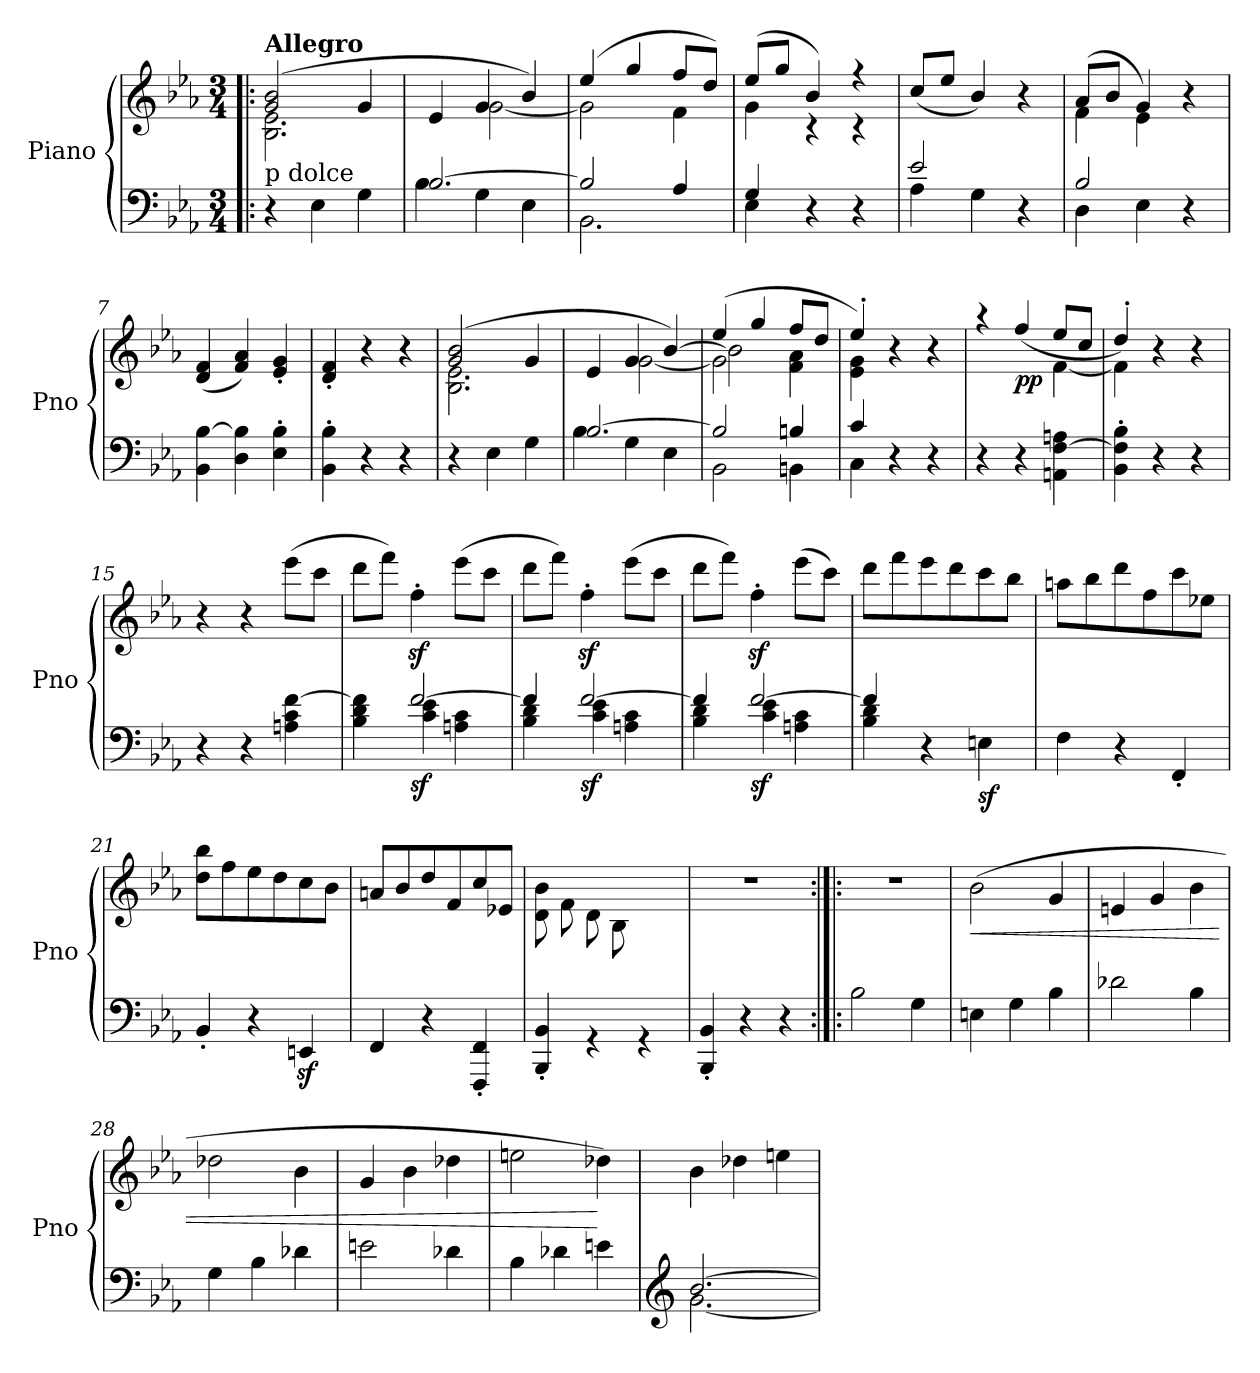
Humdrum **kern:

**kern	**kern	**dynam
*part1	*part1	*part1
*staff2	*staff1	*staff1/2
*I"Piano	*	*
*I'Pno	*	*
*clefF4	*clefG2	*
*k[b-e-a-]	*k[b-e-a-]	*
*E-:	*E-:	*
*M3/4	*M3/4	*
=1!|:	=1!|:	=1!|:
*	*^	*
!	!LO:TX:b:t=p dolce	!	!
!	!LO:TX:a:B:t=Allegro	!	!
4r	(>2g/ 2b-/	2.B-\ 2.e-\	.
4E-\	.	.	.
4G\	4g/	.	.
=2	=2	=2	=2
*^	*	*	*
[2.B-/	4B-\	4e-/	4ryy	.
.	4G\	4g/	[2g\	.
.	4E-\	4b-/)	.	.
=3	=3	=3	=3	=3
2B-/]	2.BB-\	(>4ee-/	2g\]	.
.	.	4gg/	.	.
4A-/	.	8ff/L	4f\	.
.	.	8dd/J)	.	.
=4	=4	=4	=4	=4
4G/	4E-\	(>8ee-/L	4g\	.
.	.	8gg/J	.	.
4r	2ryy	4b-/)	4rc	.
4r	.	4r	4rc	.
*	*	*v	*v	*
=5	=5	=5	=5
2e-/	4A-\	(<8cc/L	.
.	.	8ee-/J	.
.	4G\	4b-/)	.
4r	4ryy	4r	.
=6	=6	=6	=6
*	*	*^	*
2B-/	4D\	(>8a-/L	4f\	.
.	.	8b-/J	.	.
.	4E-\	4g/)	4e-\	.
4r	4ryy	4r	4ryy	.
*v	*v	*	*	*
*	*v	*v	*
=7	=7	=7
4BB-\ [4B-\	(<4d/ 4f/	.
4D\ 4B-\]	4f/ 4a-/)	.
4E-\' 4B-\'	4e-/' 4g/'	.
=8	=8	=8
4BB-\' 4B-\'	4d/' 4f/'	.
4r	4r	.
4r	4r	.
=9	=9	=9
*	*^	*
4r	(>2g/ 2b-/	2.B-\ 2.e-\	.
4E-\	.	.	.
4G\	4g/	.	.
!!LO:LB:g=z
=10	=10	=10	=10
*^	*	*^	*
[2.B-/	4B-\	4e-/	4ryy	2ryy	.
.	4G\	4g/	[2g\	.	.
.	4E-\	4ryy	.	[4b-/)	.
=11	=11	=11	=11	=11	=11
2B-/]	2BB-\	(>4ee-/	2g\]	2b-\]	.
.	.	4gg/	.	.	.
4Bn/	4BBn\	8ff/L	4f\ 4a-\	4ryy	.
.	.	8dd/J	.	.	.
*	*	*	*v	*v	*
=12	=12	=12	=12	=12
4c/	4C\	4ee-'/)	4e-\ 4g\	.
4r	2ryy	4r	2ryy	.
4r	.	4r	.	.
*v	*v	*	*	*
=13	=13	=13	=13
4r	4raa	2ryy	.
!	!	!	!LO:DY:b
4r	(>4ff/	.	pp
4AAn\ [4F\ 4An\	8ee-/L	[4f\	.
.	8cc/J	.	.
=14	=14	=14	=14
4BB-\' 4F\]' 4B-\'	4dd'/)	4f\]	.
4r	4r	2ryy	.
4r	4r	.	.
*	*v	*v	*
=15	=15	=15
4r	4r	.
4r	4r	.
4An\ 4c\ [4f\	(>8eee-\L	.
.	8ccc\J	.
=16	=16	=16
*^	*	*
4B-\ 4d\ 4f\]	4ryy	8ddd\L	.
.	.	8fff\J)	.
!	!	!	!LO:DY:b=2
[2f/	4c\ 4e-\	4ffz<'\	sf
.	4An\ 4c\	(>8eee-\L	.
.	.	8ccc\J	.
!!LO:LB:g=z
=17	=17	=17	=17
4f/]	4B-\ 4d\	8ddd\L	.
.	.	8fff\J)	.
!	!	!	!LO:DY:b=2
[2f/	4c\ 4e-\	4ffz<'\	sf
.	4An\ 4c\	(>8eee-\L	.
.	.	8ccc\J	.
=18	=18	=18	=18
4f/]	4B-\ 4d\	8ddd\L	.
.	.	8fff\J)	.
!	!	!	!LO:DY:b=2
[2f/	4c\ 4e-\	4ffz<'\	sf
.	4An\ 4c\	(>8eee-\L	.
.	.	8ccc\J)	.
=19	=19	=19	=19
4f/]	4B-\ 4d\	8ddd\L	.
.	.	8fff\	.
4r	2ryy	8eee-\	.
.	.	8ddd\	.
!	!	!	!LO:DY:b=2
4En\	.	8ccc\	sf
.	.	8bb-\J	.
*v	*v	*	*
=20	=20	=20
4F\	8aan\L	.
.	8bb-\	.
4r	8ddd\	.
.	8ff\	.
4FF'/	8ccc\	.
.	8ee-X\J	.
=21	=21	=21
4BB-'/	8dd\ 8bb-\L	.
.	8ff\	.
4r	8ee-\	.
.	8dd\	.
4EEnz</	8cc\	.
.	8b-\J	.
!!LO:LB:g=z
=22	=22	=22
4FF/	8an/L	.
.	8b-/	.
4r	8dd/	.
.	8f/	.
4FFF/' 4FF/'	8cc/	.
.	8e-X/J	.
=23	=23	=23
*^	*	*
2ryy	4BBB-/' 4BB-/'	8d\ 8b-\L	.
.	.	8f\	.
.	4rGG	8d\	.
.	.	8B-\	.
8F/	4rGG	4ryy	.
8D/J	.	.	.
*v	*v	*	*
=24	=24	=24
4BBB-/' 4BB-/'	2.r	.
4r	.	.
4r	.	.
=25:|!|:	=25:|!|:	=25:|!|:
2B-\	2.r	.
4G\	.	.
=26	=26	=26
!	!	!LO:HP:b
4En\	(>2b-\	<
4G\	.	.
4B-\	4g/	.
=27	=27	=27
2d-X\	4en/	.
.	4g/	.
4B-\	4b-\	.
=28	=28	=28
4G\	2dd-X\	.
4B-\	.	.
4d-X\	4b-\	.
=29	=29	=29
2en\	4g/	.
.	4b-\	.
4d-X\	4dd-X\	.
=30	=30	=30
4B-\	2een\	.
4d-X\	.	.
4en\	4dd-X\)	[
!!LO:LB:g=z
=31	=31	=31
*clefG2	*	*
*^	*	*
[2.b-/	[2.g\	4b-\	.
.	.	4dd-X\	.
.	.	4een\	.
*v	*v	*	*
=	=	=
*-	*-	*-
